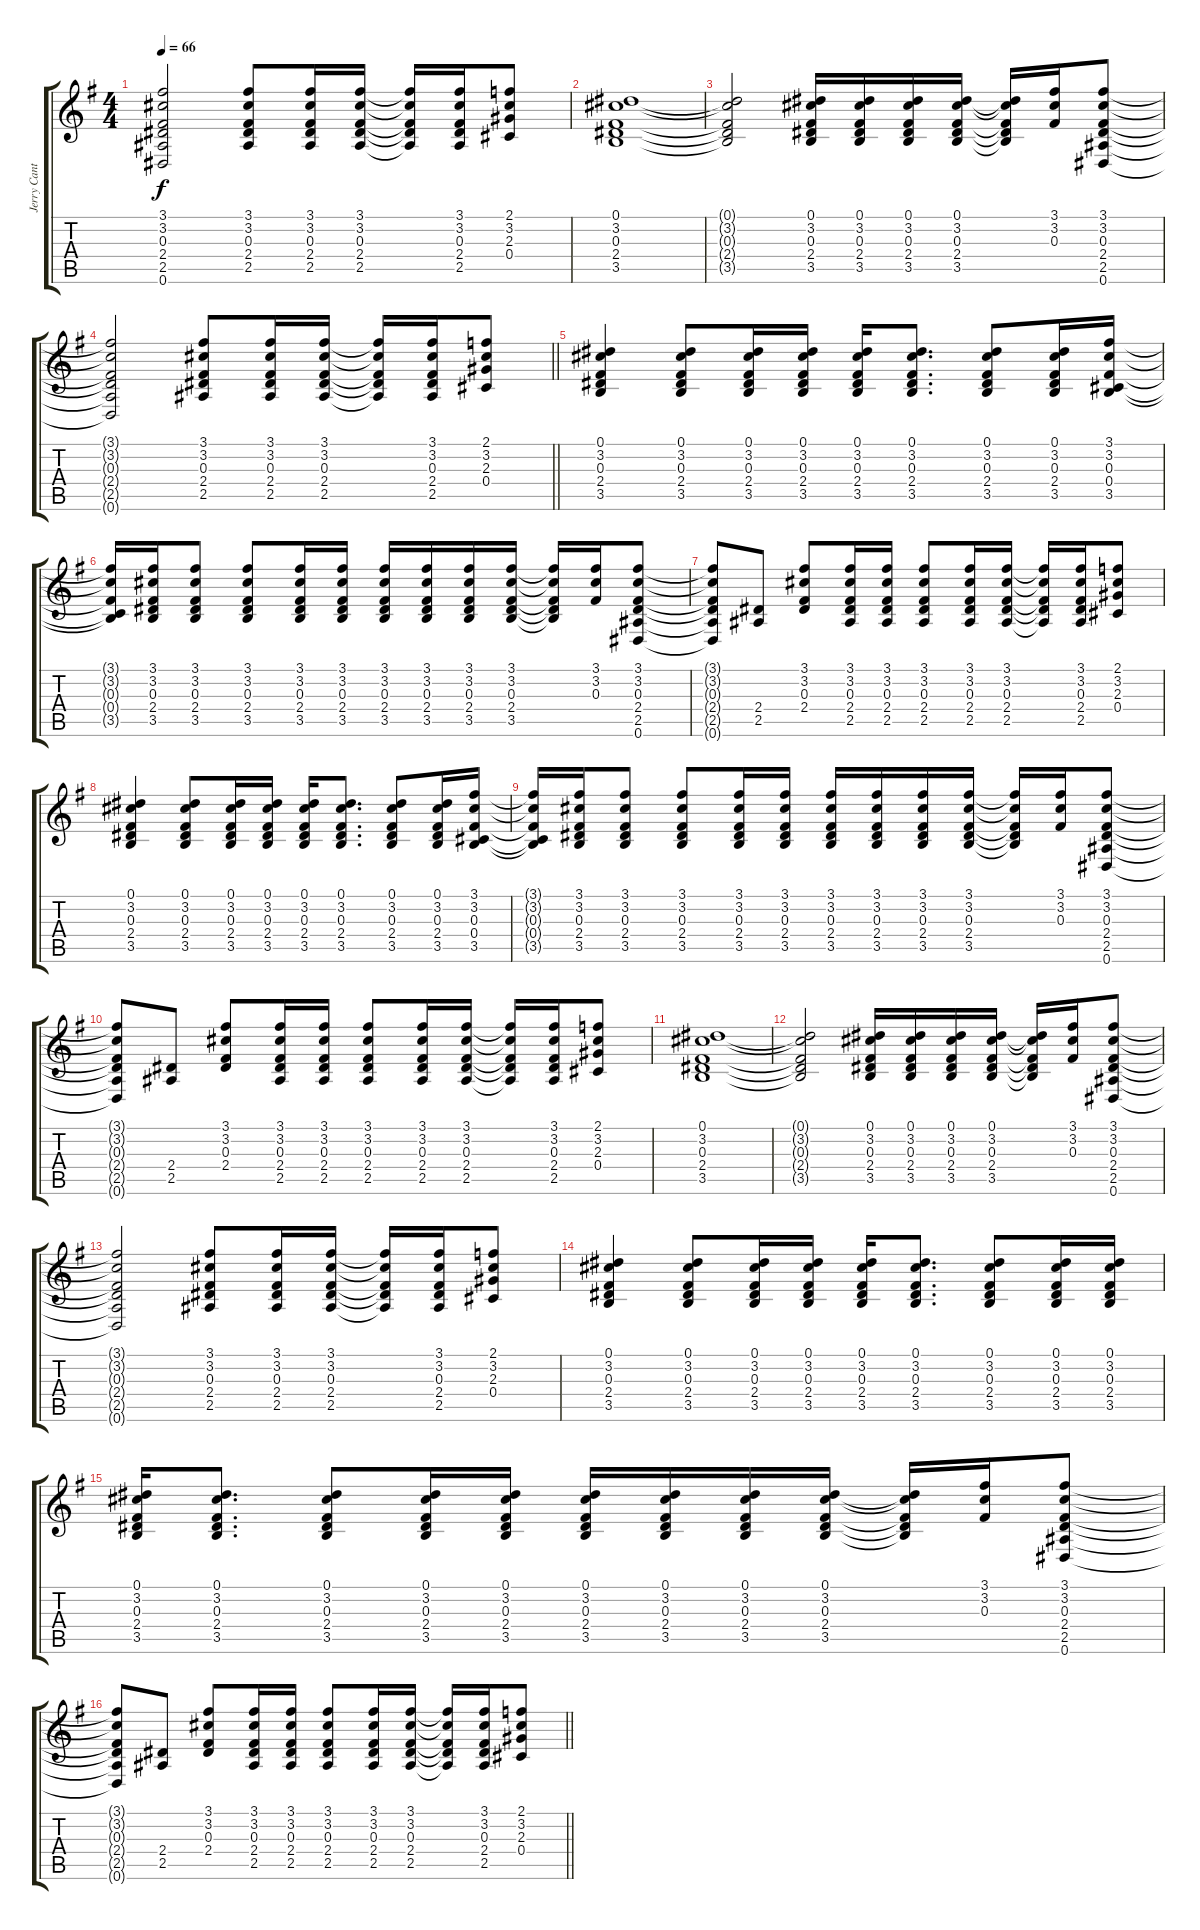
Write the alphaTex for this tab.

\track ("Jerry Cantrell - Guitar 1" "Jerry Cant") {instrument acousticguitarnylon}
\staff {score tabs}
\tuning (Eb4 Bb3 Gb3 Db3 Ab2 Eb2) {hide}
\ts (4 4)
\tempo 66
\clef g2
\ks eminor
(3.1{t} 3.2{t} 0.3{t} 2.4{t} 2.5{t} 0.6{t}).2{dy f} (3.1 3.2 0.3 2.4 2.5).8 (3.1 3.2 0.3 2.4 2.5).16 (3.1 3.2 0.3 2.4 2.5).16 (3.1{t} 3.2{t} 0.3{t} 2.4{t} 2.5{t}).16 (3.1 3.2 0.3 2.4 2.5).16 (2.1 3.2 2.3 0.4).8 |
(0.1 3.2 0.3 2.4 3.5).1 |
(0.1{t} 3.2{t} 0.3{t} 2.4{t} 3.5{t}).2 (0.1 3.2 0.3 2.4 3.5).16 (0.1 3.2 0.3 2.4 3.5).16 (0.1 3.2 0.3 2.4 3.5).16 (0.1 3.2 0.3 2.4 3.5).16 (0.1{t} 3.2{t} 0.3{t} 2.4{t} 3.5{t}).16 (3.1 3.2 0.3).16 (3.1 3.2 0.3 2.4 2.5 0.6).8 |
\barLineRight lightlight
(3.1{t} 3.2{t} 0.3{t} 2.4{t} 2.5{t} 0.6{t}).2 (3.1 3.2 0.3 2.4 2.5).8 (3.1 3.2 0.3 2.4 2.5).16 (3.1 3.2 0.3 2.4 2.5).16 (3.1{t} 3.2{t} 0.3{t} 2.4{t} 2.5{t}).16 (3.1 3.2 0.3 2.4 2.5).16 (2.1 3.2 2.3 0.4).8 |
(0.1 3.2 0.3 2.4 3.5).4 (0.1 3.2 0.3 2.4 3.5).8 (0.1 3.2 0.3 2.4 3.5).16 (0.1 3.2 0.3 2.4 3.5).16 (0.1 3.2 0.3 2.4 3.5).16 (0.1 3.2 0.3 2.4 3.5).8{d} (0.1 3.2 0.3 2.4 3.5).8 (0.1 3.2 0.3 2.4 3.5).16 (3.1 3.2 0.3 0.4 3.5).16 |
(3.1{t} 3.2{t} 0.3{t} 0.4{t} 3.5{t}).16 (3.1 3.2 0.3 2.4 3.5).16 (3.1 3.2 0.3 2.4 3.5).8 (3.1 3.2 0.3 2.4 3.5).8 (3.1 3.2 0.3 2.4 3.5).16 (3.1 3.2 0.3 2.4 3.5).16 (3.1 3.2 0.3 2.4 3.5).16 (3.1 3.2 0.3 2.4 3.5).16 (3.1 3.2 0.3 2.4 3.5).16 (3.1 3.2 0.3 2.4 3.5).16 (3.1{t} 3.2{t} 0.3{t} 2.4{t} 3.5{t}).16 (3.1 3.2 0.3).16 (3.1 3.2 0.3 2.4 2.5 0.6).8 |
(3.1{t} 3.2{t} 0.3{t} 2.4{t} 2.5{t} 0.6{t}).8 (2.4 2.5).8 (3.1 3.2 0.3 2.4).8 (3.1 3.2 0.3 2.4 2.5).16 (3.1 3.2 0.3 2.4 2.5).16 (3.1 3.2 0.3 2.4 2.5).8 (3.1 3.2 0.3 2.4 2.5).16 (3.1 3.2 0.3 2.4 2.5).16 (3.1{t} 3.2{t} 0.3{t} 2.4{t} 2.5{t}).16 (3.1 3.2 0.3 2.4 2.5).16 (2.1 3.2 2.3 0.4).8 |
(0.1 3.2 0.3 2.4 3.5).4 (0.1 3.2 0.3 2.4 3.5).8 (0.1 3.2 0.3 2.4 3.5).16 (0.1 3.2 0.3 2.4 3.5).16 (0.1 3.2 0.3 2.4 3.5).16 (0.1 3.2 0.3 2.4 3.5).8{d} (0.1 3.2 0.3 2.4 3.5).8 (0.1 3.2 0.3 2.4 3.5).16 (3.1 3.2 0.3 0.4 3.5).16 |
(3.1{t} 3.2{t} 0.3{t} 0.4{t} 3.5{t}).16 (3.1 3.2 0.3 2.4 3.5).16 (3.1 3.2 0.3 2.4 3.5).8 (3.1 3.2 0.3 2.4 3.5).8 (3.1 3.2 0.3 2.4 3.5).16 (3.1 3.2 0.3 2.4 3.5).16 (3.1 3.2 0.3 2.4 3.5).16 (3.1 3.2 0.3 2.4 3.5).16 (3.1 3.2 0.3 2.4 3.5).16 (3.1 3.2 0.3 2.4 3.5).16 (3.1{t} 3.2{t} 0.3{t} 2.4{t} 3.5{t}).16 (3.1 3.2 0.3).16 (3.1 3.2 0.3 2.4 2.5 0.6).8 |
(3.1{t} 3.2{t} 0.3{t} 2.4{t} 2.5{t} 0.6{t}).8 (2.4 2.5).8 (3.1 3.2 0.3 2.4).8 (3.1 3.2 0.3 2.4 2.5).16 (3.1 3.2 0.3 2.4 2.5).16 (3.1 3.2 0.3 2.4 2.5).8 (3.1 3.2 0.3 2.4 2.5).16 (3.1 3.2 0.3 2.4 2.5).16 (3.1{t} 3.2{t} 0.3{t} 2.4{t} 2.5{t}).16 (3.1 3.2 0.3 2.4 2.5).16 (2.1 3.2 2.3 0.4).8 |
(0.1 3.2 0.3 2.4 3.5).1 |
(0.1{t} 3.2{t} 0.3{t} 2.4{t} 3.5{t}).2 (0.1 3.2 0.3 2.4 3.5).16 (0.1 3.2 0.3 2.4 3.5).16 (0.1 3.2 0.3 2.4 3.5).16 (0.1 3.2 0.3 2.4 3.5).16 (0.1{t} 3.2{t} 0.3{t} 2.4{t} 3.5{t}).16 (3.1 3.2 0.3).16 (3.1 3.2 0.3 2.4 2.5 0.6).8 |
(3.1{t} 3.2{t} 0.3{t} 2.4{t} 2.5{t} 0.6{t}).2 (3.1 3.2 0.3 2.4 2.5).8 (3.1 3.2 0.3 2.4 2.5).16 (3.1 3.2 0.3 2.4 2.5).16 (3.1{t} 3.2{t} 0.3{t} 2.4{t} 2.5{t}).16 (3.1 3.2 0.3 2.4 2.5).16 (2.1 3.2 2.3 0.4).8 |
(0.1 3.2 0.3 2.4 3.5).4 (0.1 3.2 0.3 2.4 3.5).8 (0.1 3.2 0.3 2.4 3.5).16 (0.1 3.2 0.3 2.4 3.5).16 (0.1 3.2 0.3 2.4 3.5).16 (0.1 3.2 0.3 2.4 3.5).8{d} (0.1 3.2 0.3 2.4 3.5).8 (0.1 3.2 0.3 2.4 3.5).16 (0.1 3.2 0.3 2.4 3.5).16 |
(0.1 3.2 0.3 2.4 3.5).16 (0.1 3.2 0.3 2.4 3.5).8{d} (0.1 3.2 0.3 2.4 3.5).8 (0.1 3.2 0.3 2.4 3.5).16 (0.1 3.2 0.3 2.4 3.5).16 (0.1 3.2 0.3 2.4 3.5).16 (0.1 3.2 0.3 2.4 3.5).16 (0.1 3.2 0.3 2.4 3.5).16 (0.1 3.2 0.3 2.4 3.5).16 (0.1{t} 3.2{t} 0.3{t} 2.4{t} 3.5{t}).16 (3.1 3.2 0.3).16 (3.1 3.2 0.3 2.4 2.5 0.6).8 |
\barLineRight lightlight
(3.1{t} 3.2{t} 0.3{t} 2.4{t} 2.5{t} 0.6{t}).8 (2.4 2.5).8 (3.1 3.2 0.3 2.4).8 (3.1 3.2 0.3 2.4 2.5).16 (3.1 3.2 0.3 2.4 2.5).16 (3.1 3.2 0.3 2.4 2.5).8 (3.1 3.2 0.3 2.4 2.5).16 (3.1 3.2 0.3 2.4 2.5).16 (3.1{t} 3.2{t} 0.3{t} 2.4{t} 2.5{t}).16 (3.1 3.2 0.3 2.4 2.5).16 (2.1 3.2 2.3 0.4).8
